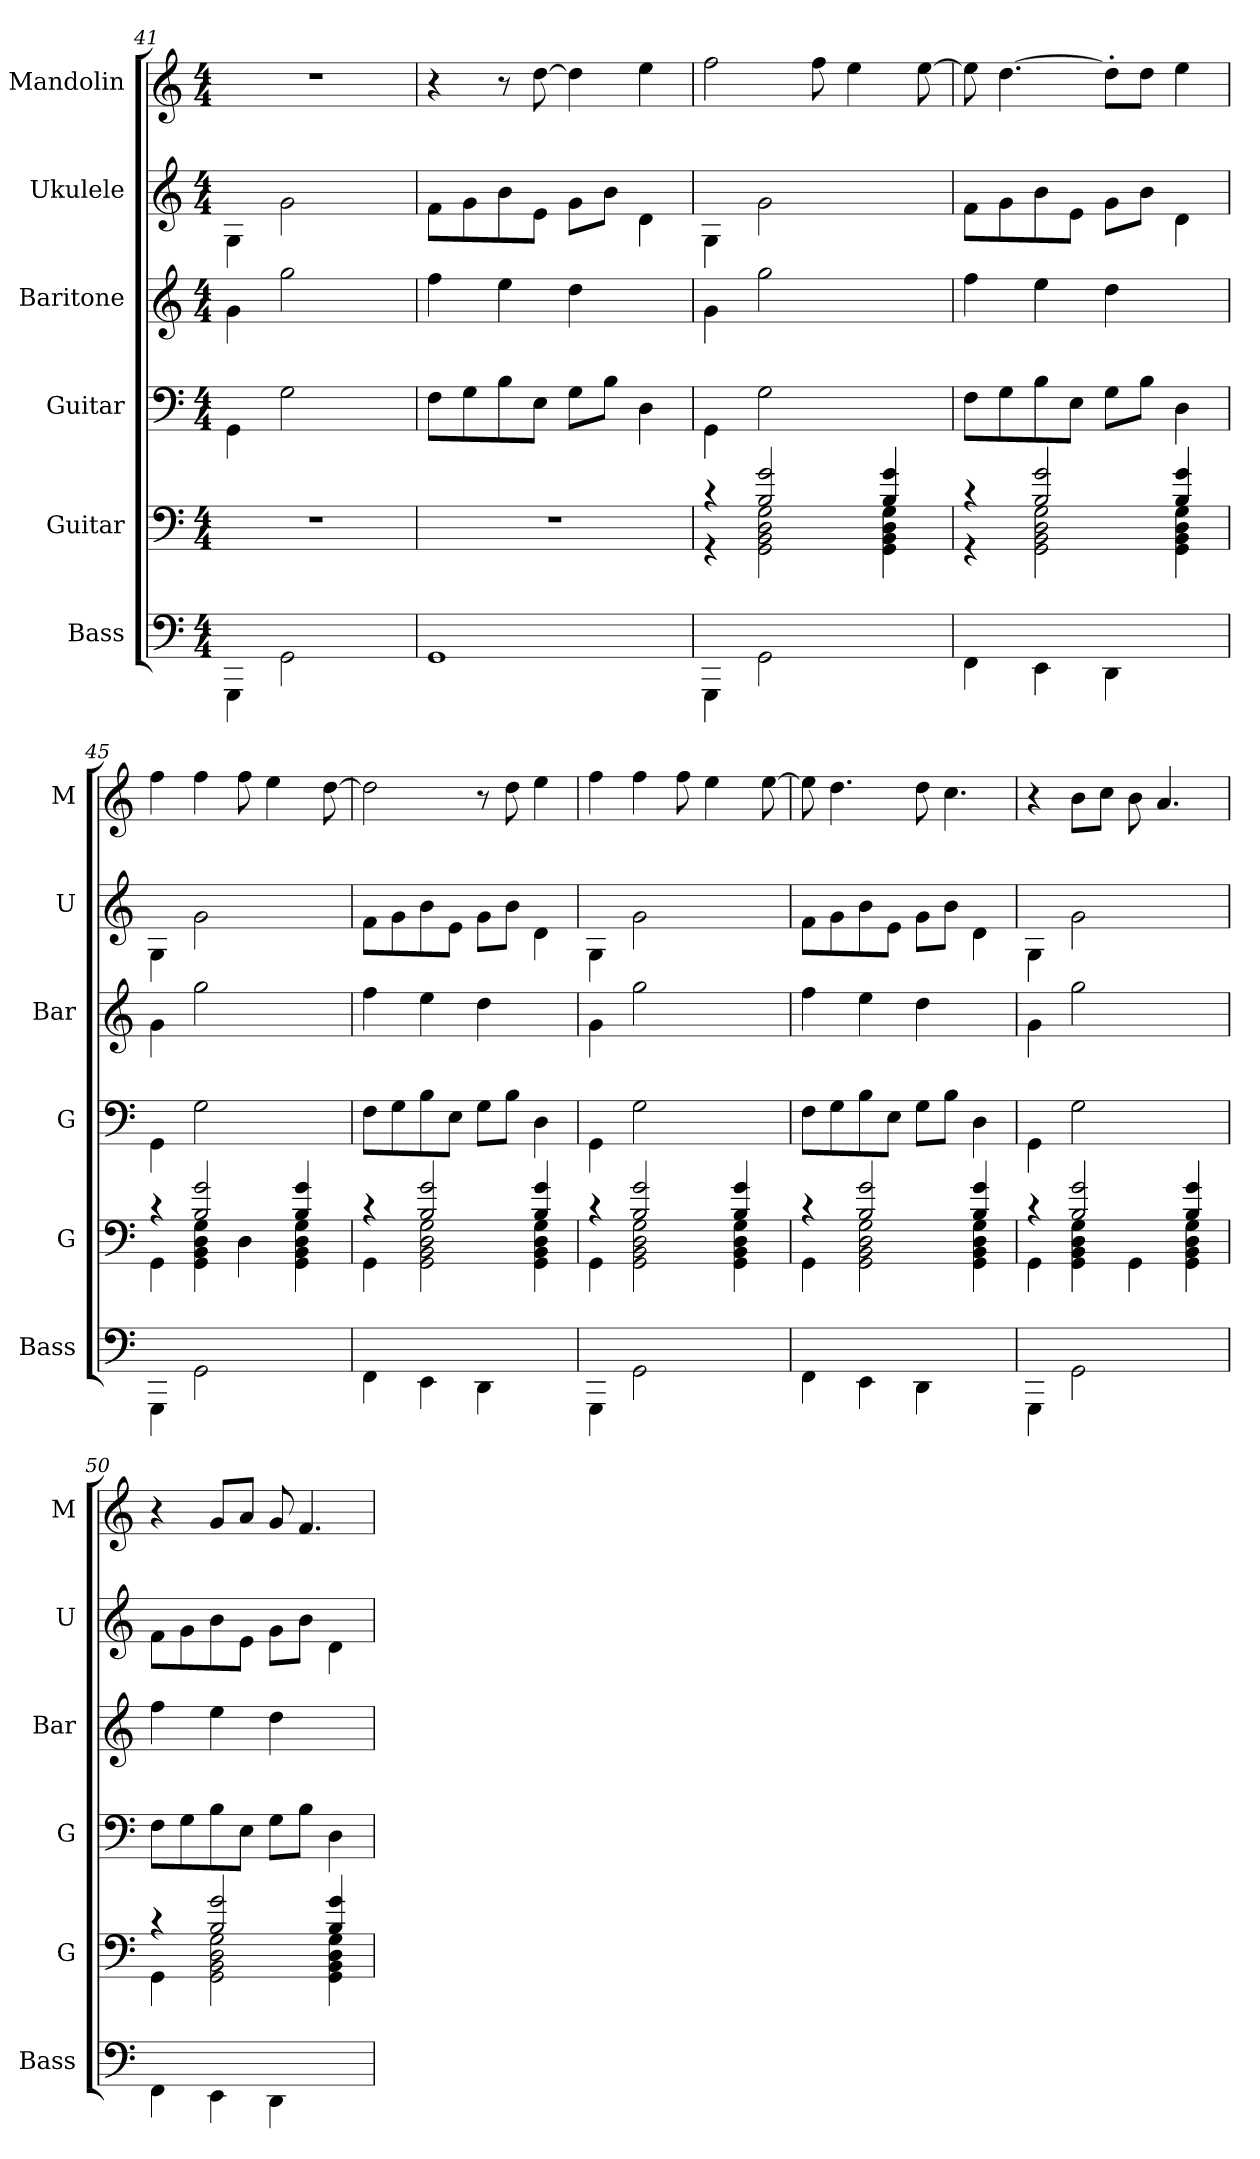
**kern	**kern	**kern	**kern	**kern	**kern
*part6	*part5	*part4	*part3	*part2	*part1
*staff6	*staff5	*staff4	*staff3	*staff2	*staff1
*I"Bass	*I"Guitar	*I"Guitar	*I"Baritone	*I"Ukulele	*I"Mandolin
*I'Bass	*I'G	*I'G	*I'Bar	*I'U	*I'M
!!LO:LB:g=z
*	*	*	*	*	*clefG2
*	*	*	*ITrd7c12	*	*
*k[]	*k[]	*k[]	*k[]	*k[]	*k[]
*M4/4	*M4/4	*M4/4	*M4/4	*M4/4	*M4/4
=41	=41	=41	=41	=41	=41
4GGG\	1r	4GG\	4G\	4G\	1r
2GG\	.	2G\	2g\	2g\	.
4ryy	.	4ryy	4ryy	4ryy	.
=42	=42	=42	=42	=42	=42
1GG	1r	8F\L	4f\	8f\L	4r
.	.	8G\	.	8g\	.
.	.	8B\	4e\	8b\	8r
.	.	8E\J	.	8e\J	[8dd\
.	.	8G\L	4d\	8g\L	4dd\]
.	.	8B\J	.	8b\J	.
.	.	4D\	4ryy	4d\	4ee\
=43	=43	=43	=43	=43	=43
*	*^	*	*	*	*
4GGG\	4r	4r	4GG\	4G\	4G\	2ff\
2GG\	2B/ 2g/	2GG\ 2BB\ 2D\ 2G\	2G\	2g\	2g\	.
.	.	.	.	.	.	8ff\
.	.	.	.	.	.	4ee\
4ryy	4B/ 4g/	4GG\ 4BB\ 4D\ 4G\	4ryy	4ryy	4ryy	.
.	.	.	.	.	.	[8ee\
=44	=44	=44	=44	=44	=44	=44
4FF\	4r	4r	8F\L	4f\	8f\L	8ee\]
.	.	.	8G\	.	8g\	[4.dd\
4EE\	2B/ 2g/	2GG\ 2BB\ 2D\ 2G\	8B\	4e\	8b\	.
.	.	.	8E\J	.	8e\J	.
4DD\	.	.	8G\L	4d\	8g\L	8dd'\L]
.	.	.	8B\J	.	8b\J	8dd\J
4ryy	4B/ 4g/	4GG\ 4BB\ 4D\ 4G\	4D\	4ryy	4d\	4ee\
=45	=45	=45	=45	=45	=45	=45
4GGG\	4r	4GG\	4GG\	4G\	4G\	4ff\
2GG\	2B/ 2g/	4GG\ 4BB\ 4D\ 4G\	2G\	2g\	2g\	4ff\
.	.	4D\	.	.	.	8ff\
.	.	.	.	.	.	4ee\
4ryy	4B/ 4g/	4GG\ 4BB\ 4D\ 4G\	4ryy	4ryy	4ryy	.
.	.	.	.	.	.	[8dd\
=46	=46	=46	=46	=46	=46	=46
4FF\	4r	4GG\	8F\L	4f\	8f\L	2dd\]
.	.	.	8G\	.	8g\	.
4EE\	2B/ 2g/	2GG\ 2BB\ 2D\ 2G\	8B\	4e\	8b\	.
.	.	.	8E\J	.	8e\J	.
4DD\	.	.	8G\L	4d\	8g\L	8r
.	.	.	8B\J	.	8b\J	8dd\
4ryy	4B/ 4g/	4GG\ 4BB\ 4D\ 4G\	4D\	4ryy	4d\	4ee\
=47	=47	=47	=47	=47	=47	=47
4GGG\	4r	4GG\	4GG\	4G\	4G\	4ff\
2GG\	2B/ 2g/	2GG\ 2BB\ 2D\ 2G\	2G\	2g\	2g\	4ff\
.	.	.	.	.	.	8ff\
.	.	.	.	.	.	4ee\
4ryy	4B/ 4g/	4GG\ 4BB\ 4D\ 4G\	4ryy	4ryy	4ryy	.
.	.	.	.	.	.	[8ee\
=48	=48	=48	=48	=48	=48	=48
4FF\	4r	4GG\	8F\L	4f\	8f\L	8ee\]
.	.	.	8G\	.	8g\	4.dd\
4EE\	2B/ 2g/	2GG\ 2BB\ 2D\ 2G\	8B\	4e\	8b\	.
.	.	.	8E\J	.	8e\J	.
4DD\	.	.	8G\L	4d\	8g\L	8dd\
.	.	.	8B\J	.	8b\J	4.cc\
4ryy	4B/ 4g/	4GG\ 4BB\ 4D\ 4G\	4D\	4ryy	4d\	.
=49	=49	=49	=49	=49	=49	=49
4GGG\	4r	4GG\	4GG\	4G\	4G\	4r
2GG\	2B/ 2g/	4GG\ 4BB\ 4D\ 4G\	2G\	2g\	2g\	8b\L
.	.	.	.	.	.	8cc\J
.	.	4GG\	.	.	.	8b\
.	.	.	.	.	.	4.a/
4ryy	4B/ 4g/	4GG\ 4BB\ 4D\ 4G\	4ryy	4ryy	4ryy	.
!!LO:PB:g=z
=50	=50	=50	=50	=50	=50	=50
4FF\	4r	4GG\	8F\L	4f\	8f\L	4r
.	.	.	8G\	.	8g\	.
4EE\	2B/ 2g/	2GG\ 2BB\ 2D\ 2G\	8B\	4e\	8b\	8g/L
.	.	.	8E\J	.	8e\J	8a/J
4DD\	.	.	8G\L	4d\	8g\L	8g/
.	.	.	8B\J	.	8b\J	4.f/
4ryy	4B/ 4g/	4GG\ 4BB\ 4D\ 4G\	4D\	4ryy	4d\	.
*	*v	*v	*	*	*	*
=	=	=	=	=	=
*-	*-	*-	*-	*-	*-
